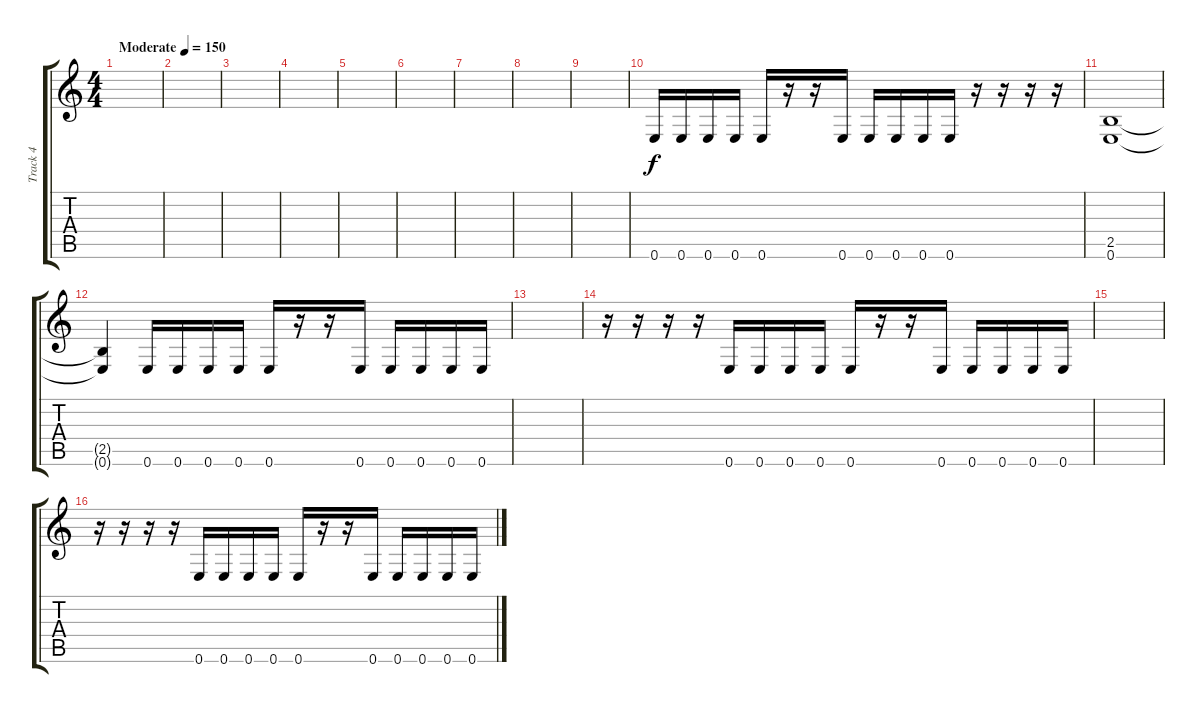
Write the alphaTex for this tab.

\track ("Track 4" "Track 4") {instrument overdrivenguitar}
\staff {score tabs}
\tuning (E4 B3 G3 D3 A2 E2) {hide}
\ts (4 4)
\tempo (150 "Moderate")
\clef g2
\ks c
|
|
|
|
|
|
|
|
|
0.6.16 0.6.16 0.6.16 0.6.16 0.6.16 r.16 r.16 0.6.16 0.6.16 0.6.16 0.6.16 0.6.16 r.16 r.16 r.16 r.16 |
(2.5 0.6).1 |
(2.5{t} 0.6{t}).4 0.6.16 0.6.16 0.6.16 0.6.16 0.6.16 r.16 r.16 0.6.16 0.6.16 0.6.16 0.6.16 0.6.16 |
|
r.16 r.16 r.16 r.16 0.6.16 0.6.16 0.6.16 0.6.16 0.6.16 r.16 r.16 0.6.16 0.6.16 0.6.16 0.6.16 0.6.16 |
|
r.16 r.16 r.16 r.16 0.6.16 0.6.16 0.6.16 0.6.16 0.6.16 r.16 r.16 0.6.16 0.6.16 0.6.16 0.6.16 0.6.16
